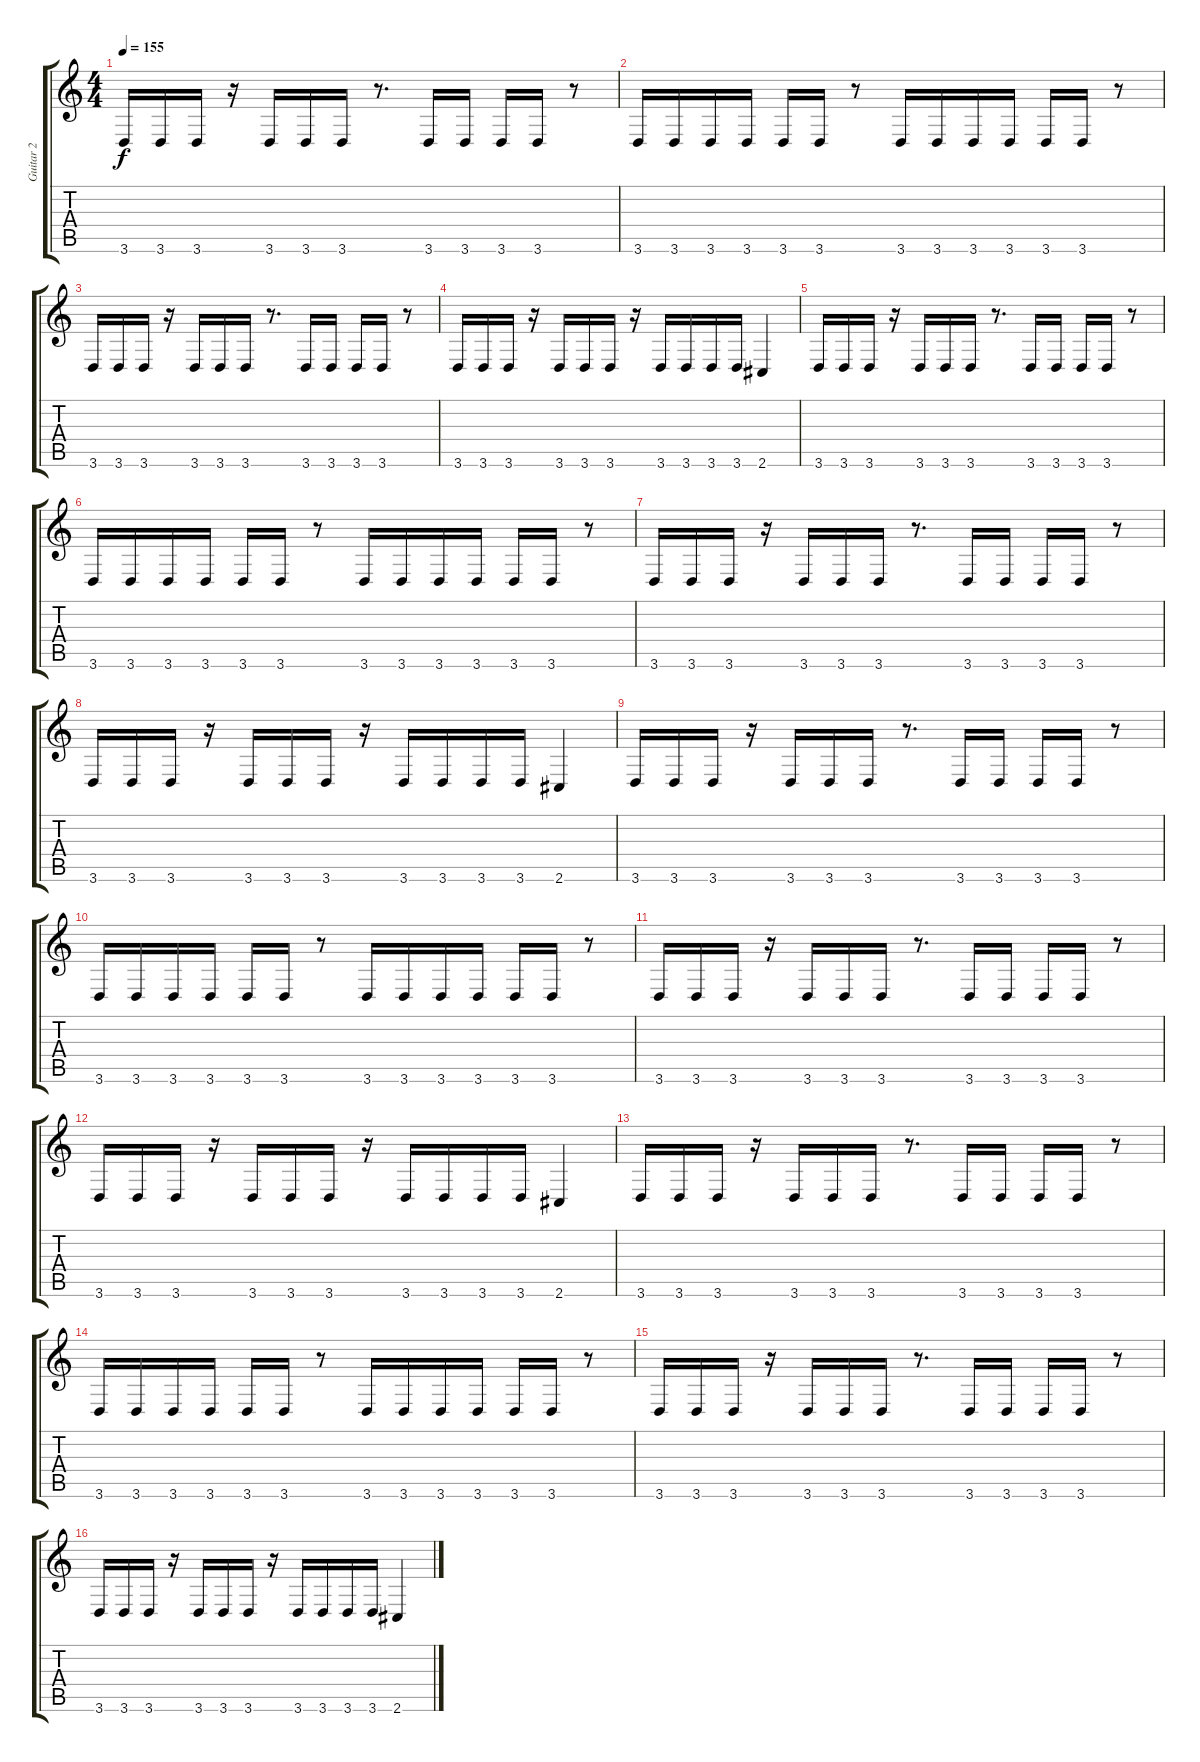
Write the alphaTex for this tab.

\track ("Guitar 2" "Guitar 2") {instrument distortionguitar}
\staff {score tabs}
\tuning (B3 Gb3 D3 A2 E2 B1) {hide}
\ts (4 4)
\tempo 155
\clef g2
\ks c
3.6.16{dy f instrument distortionguitar} 3.6.16 3.6.16 r.16 3.6.16 3.6.16 3.6.16 r.8{d} 3.6.16 3.6.16 3.6.16 3.6.16 r.8 |
3.6.16 3.6.16 3.6.16 3.6.16 3.6.16 3.6.16 r.8 3.6.16 3.6.16 3.6.16 3.6.16 3.6.16 3.6.16 r.8 |
3.6.16 3.6.16 3.6.16 r.16 3.6.16 3.6.16 3.6.16 r.8{d} 3.6.16 3.6.16 3.6.16 3.6.16 r.8 |
3.6.16 3.6.16 3.6.16 r.16 3.6.16 3.6.16 3.6.16 r.16 3.6.16 3.6.16 3.6.16 3.6.16 2.6.4 |
3.6.16 3.6.16 3.6.16 r.16 3.6.16 3.6.16 3.6.16 r.8{d} 3.6.16 3.6.16 3.6.16 3.6.16 r.8 |
3.6.16 3.6.16 3.6.16 3.6.16 3.6.16 3.6.16 r.8 3.6.16 3.6.16 3.6.16 3.6.16 3.6.16 3.6.16 r.8 |
3.6.16 3.6.16 3.6.16 r.16 3.6.16 3.6.16 3.6.16 r.8{d} 3.6.16 3.6.16 3.6.16 3.6.16 r.8 |
3.6.16 3.6.16 3.6.16 r.16 3.6.16 3.6.16 3.6.16 r.16 3.6.16 3.6.16 3.6.16 3.6.16 2.6.4 |
3.6.16 3.6.16 3.6.16 r.16 3.6.16 3.6.16 3.6.16 r.8{d} 3.6.16 3.6.16 3.6.16 3.6.16 r.8 |
3.6.16 3.6.16 3.6.16 3.6.16 3.6.16 3.6.16 r.8 3.6.16 3.6.16 3.6.16 3.6.16 3.6.16 3.6.16 r.8 |
3.6.16 3.6.16 3.6.16 r.16 3.6.16 3.6.16 3.6.16 r.8{d} 3.6.16 3.6.16 3.6.16 3.6.16 r.8 |
3.6.16 3.6.16 3.6.16 r.16 3.6.16 3.6.16 3.6.16 r.16 3.6.16 3.6.16 3.6.16 3.6.16 2.6.4 |
3.6.16 3.6.16 3.6.16 r.16 3.6.16 3.6.16 3.6.16 r.8{d} 3.6.16 3.6.16 3.6.16 3.6.16 r.8 |
3.6.16 3.6.16 3.6.16 3.6.16 3.6.16 3.6.16 r.8 3.6.16 3.6.16 3.6.16 3.6.16 3.6.16 3.6.16 r.8 |
3.6.16 3.6.16 3.6.16 r.16 3.6.16 3.6.16 3.6.16 r.8{d} 3.6.16 3.6.16 3.6.16 3.6.16 r.8 |
3.6.16 3.6.16 3.6.16 r.16 3.6.16 3.6.16 3.6.16 r.16 3.6.16 3.6.16 3.6.16 3.6.16 2.6.4
